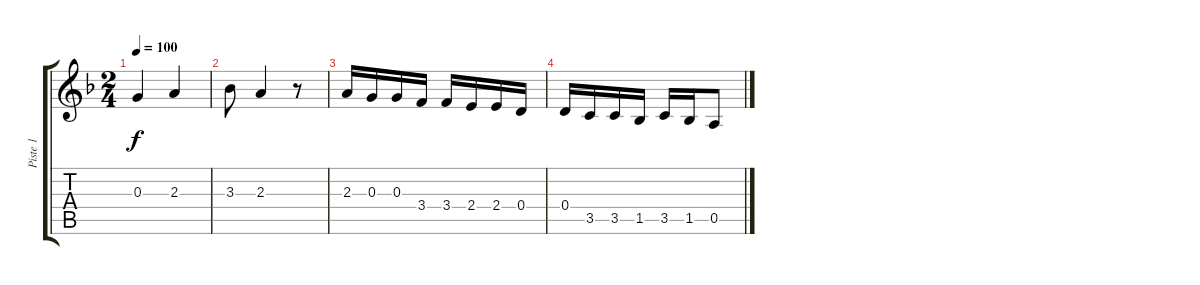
\track ("Piste 1" "Piste 1") {instrument acousticguitarsteel}
\staff {score tabs}
\tuning (E4 B3 G3 D3 A2 E2) {hide}
\ts (2 4)
\tempo 100
\clef g2
\ks dminor
0.3.4{dy f} 2.3.4 |
3.3.8 2.3.4 r.8 |
2.3.16 0.3.16 0.3.16 3.4.16 3.4.16 2.4.16 2.4.16 0.4.16 |
0.4.16 3.5.16 3.5.16 1.5.16 3.5.16 1.5.16 0.5.8
